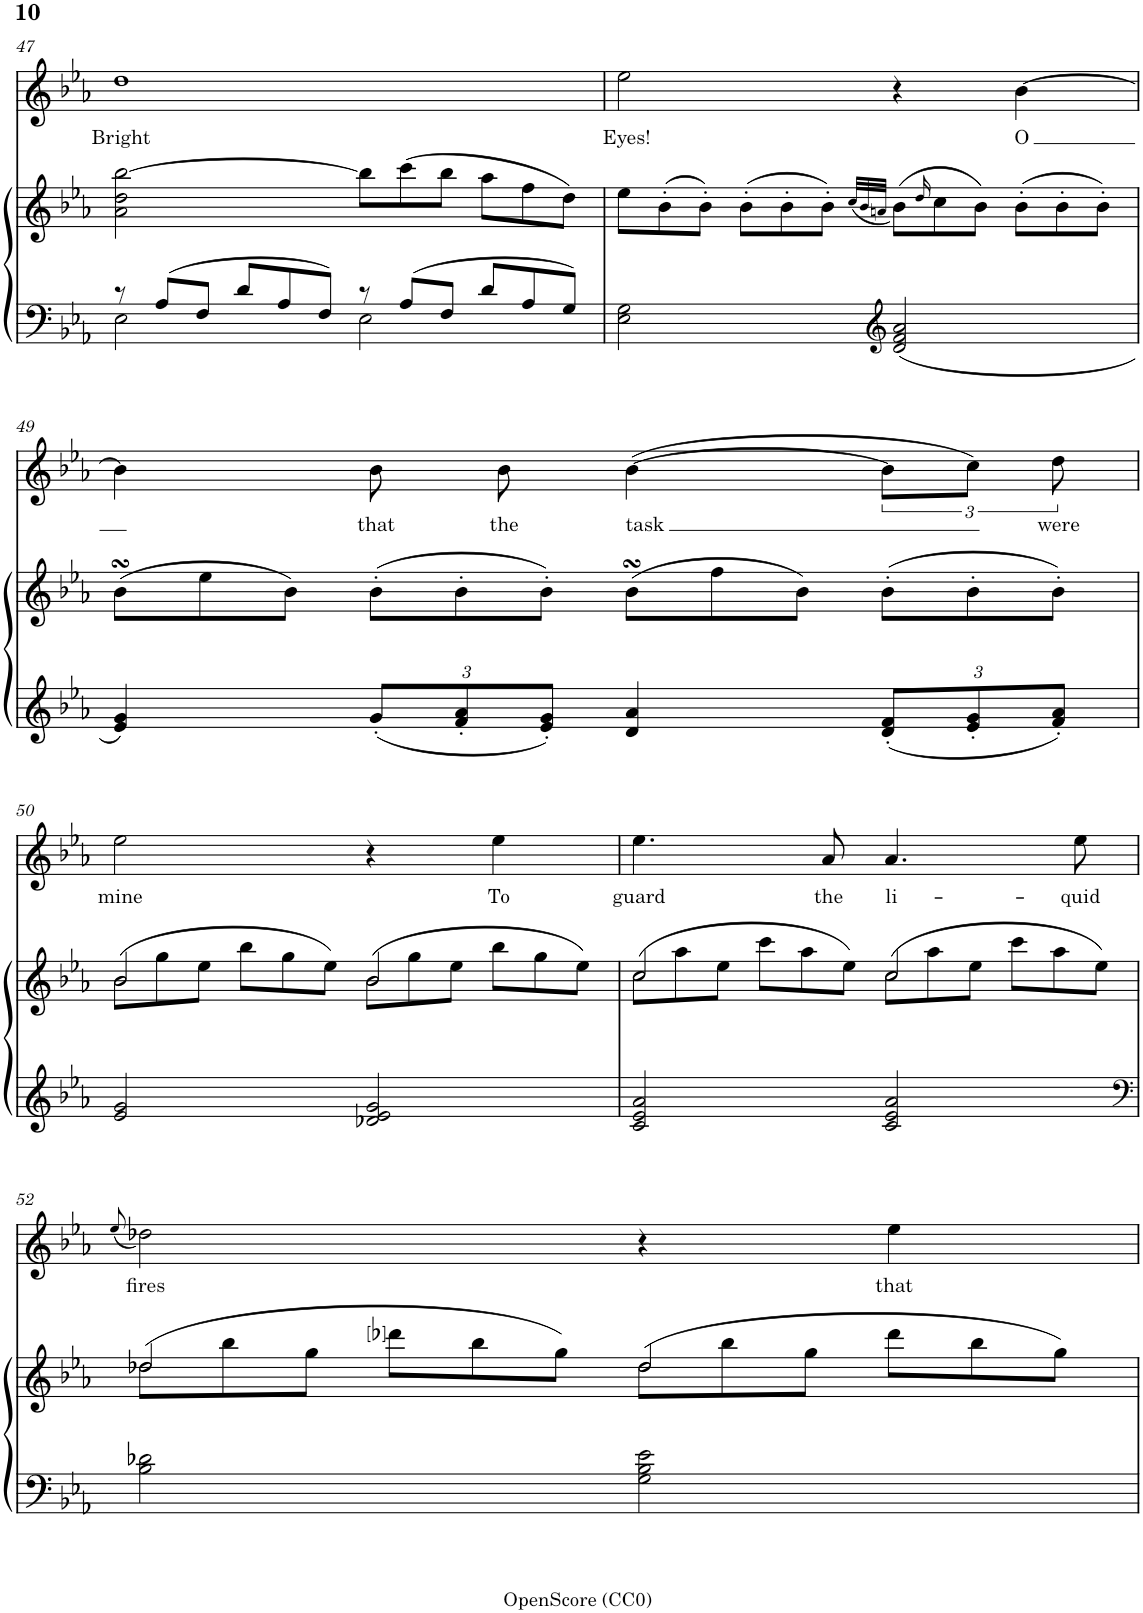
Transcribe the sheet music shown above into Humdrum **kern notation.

**kern	**kern	**kern	**text
*part2	*part2	*part1	*part1
*staff3	*staff2	*staff1	*staff1
*I"Piano	*	*I"Voice	*
*I'Pno	*	*	*
!!LO:PB:g=z
*clefF4	*clefG2	*clefG2	*
*k[b-e-a-]	*k[b-e-a-]	*k[b-e-a-]	*
*M4/4	*M4/4	*M4/4	*
*met(c)	*met(c)	*met(c)	*
*Xtuplet	*	*	*
=47	=47	=47	=47
*^	*	*	*
!	!	!	!	!LO:LY:b
12r	2E-\	2a-\ 2dd\ [2bb-\	1dd	Bright
12A-/L	.	.	.	.
12F/J	.	.	.	.
12d/L	.	.	.	.
12A-/	.	.	.	.
12F/J	.	.	.	.
*	*	*Xtuplet	*	*
12r	2E-\	12bb-\L]	.	.
12A-/L	.	(12ccc\	.	.
12F/J	.	12bb-\J	.	.
12d/L	.	12aa-\L	.	.
12A-/	.	12ff\	.	.
12G/J	.	12dd\J)	.	.
*v	*v	*	*	*
=48	=48	=48	=48
!	!	!	!LO:LY:b
2E-\ 2G\	12ee-\L	2ee-\	Eyes!
.	(12b-'\	.	.
.	12b-'\J)	.	.
.	(12b-'\L	.	.
.	12b-'\	.	.
.	12b-'\J)	.	.
*clefG2	*	*	*
.	(32qcc/LLL	.	.
.	32qb-/	.	.
.	32qan/JJJ	.	.
2d/ 2f/ 2a-/	(12b-\L)	4r	.
.	16qdd/	.	.
.	12cc\	.	.
.	12b-\J)	.	.
!	!	!	!LO:LY:b
.	(12b-'\L	[4b-\	O
.	12b-'\	.	.
.	12b-'\J)	.	.
!!LO:LB:g=z
=49	=49	=49	=49
4e-/ 4g/	(12b-sSSS\L	4b-\]	.
.	12ee-\	.	.
.	12b-\J)	.	.
*tuplet	*	*	*
*Xbrackettup	*	*	*
!	!	!	!LO:LY:b
12g'/L	(12b-'\L	8b-\	that
12f/' 12a-/'	12b-'\	.	.
!	!	!	!LO:LY:b
.	.	8b-\	the
12e-/' 12g/'J	12b-'\J)	.	.
!	!	!	!LO:LY:b
4d/ 4a-/	(12b-sSSS\L	([4b-\	task
.	12ff\	.	.
.	12b-\J)	.	.
12d/' 12f/'L	(12b-'\L	12b-\L]	.
12e-/' 12g/'	12b-'\	12cc\J)	.
!	!	!	!LO:LY:b
12f/' 12a-/'J	12b-'\J)	12dd\	were
!!LO:LB:g=z
=50	=50	=50	=50
*	*^	*	*
!	!	!LO:N:head=open	!	!LO:LY:b
2e-/ 2g/	2b-/	(>12b-\L	2ee-\	mine
.	.	12gg\	.	.
.	.	12ee-\J	.	.
.	.	12bb-\L	.	.
.	.	12gg\	.	.
.	.	12ee-\J)	.	.
!	!	!LO:N:head=open	!	!
2d-X/ 2e-/ 2g/	2b-/	(>12b-\L	4r	.
.	.	12gg\	.	.
.	.	12ee-\J	.	.
!	!	!	!	!LO:LY:b
.	.	12bb-\L	4ee-\	To
.	.	12gg\	.	.
.	.	12ee-\J)	.	.
=51	=51	=51	=51	=51
!	!	!LO:N:head=open	!	!LO:LY:b
2c/ 2e-/ 2a-/	2cc/	(>12cc\L	4.ee-\	guard
.	.	12aa-\	.	.
.	.	12ee-\J	.	.
.	.	12ccc\L	.	.
.	.	12aa-\	.	.
!	!	!	!	!LO:LY:b
.	.	.	8a-/	the
.	.	12ee-\J)	.	.
!	!	!LO:N:head=open	!	!LO:LY:b
2c/ 2e-/ 2a-/	2cc/	(>12cc\L	4.a-/	li-
.	.	12aa-\	.	.
.	.	12ee-\J	.	.
.	.	12ccc\L	.	.
.	.	12aa-\	.	.
!	!	!	!	!LO:LY:b
.	.	.	8ee-\	-quid
.	.	12ee-\J)	.	.
!!LO:LB:g=z
=52	=52	=52	=52	=52
*clefF4	*	*	*	*
.	.	.	(8qee-/	.
!	!	!LO:N:head=open	!	!LO:LY:b
2B-\ 2d-X\	2dd-X/	(>12dd-\L	2dd-X\)	fires
.	.	12bb-\	.	.
.	.	12gg\J	.	.
.	.	12ddd-j\L	.	.
.	.	12bb-\	.	.
.	.	12gg\J)	.	.
!	!	!LO:N:head=open	!	!
2G\ 2B-\ 2e-\	2dd-/	(>12dd-\L	4r	.
.	.	12bb-\	.	.
.	.	12gg\J	.	.
!	!	!	!	!LO:LY:b
.	.	12ddd-\L	4ee-\	that
.	.	12bb-\	.	.
.	.	12gg\J)	.	.
*	*v	*v	*	*
=	=	=	=
*-	*-	*-	*-
